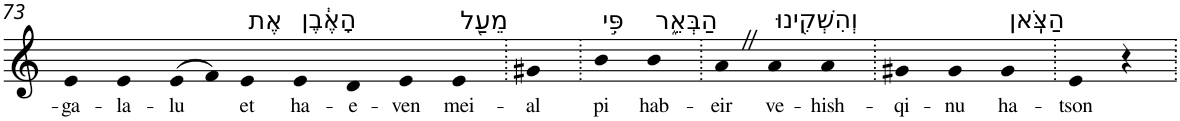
**kern	**text
*part1	*part1
*staff1	*staff1
*I"Piano	*
*I'Pno	*
!!LO:PB:g=z
*clefG2	*
*k[]	*
=73	=73
!	!LO:LY:b
4e	-ga-
!	!LO:LY:b
4e	-la-
!	!LO:LY:b
(>8e	-lu
8f)	.
!LO:TX:a:t=אֶת	!
!	!LO:LY:b
4e	et
!LO:TX:a:t=הָאֶ֔בֶן	!
!	!LO:LY:b
4e	ha-
!	!LO:LY:b
4d	-e-
!	!LO:LY:b
4e	-ven
!LO:TX:a:t=מֵעַ֖ל	!
!	!LO:LY:b
4e	mei-
=74.	=74.
!	!LO:LY:b
4g#X	-al
=75.	=75.
!LO:TX:a:t=פִּ֣י	!
!	!LO:LY:b
4b	pi
!LO:TX:a:t=הַבְּאֵ֑ר	!
!	!LO:LY:b
4b	hab-
=76.	=76.
!	!LO:LY:b
4aZ	-eir
!LO:TX:a:t=וְהִשְׁקִ֖ינוּ	!
!	!LO:LY:b
4a	ve-
!	!LO:LY:b
4a	-hish-
=77.	=77.
!	!LO:LY:b
4g#X	-qi-
!	!LO:LY:b
4g#	-nu
!LO:TX:a:t=הַצֹּֽאן	!
!	!LO:LY:b
4g#	ha-
=78.	=78.
!	!LO:LY:b
4e	-tson
4r	.
=.	=.
*-	*-
